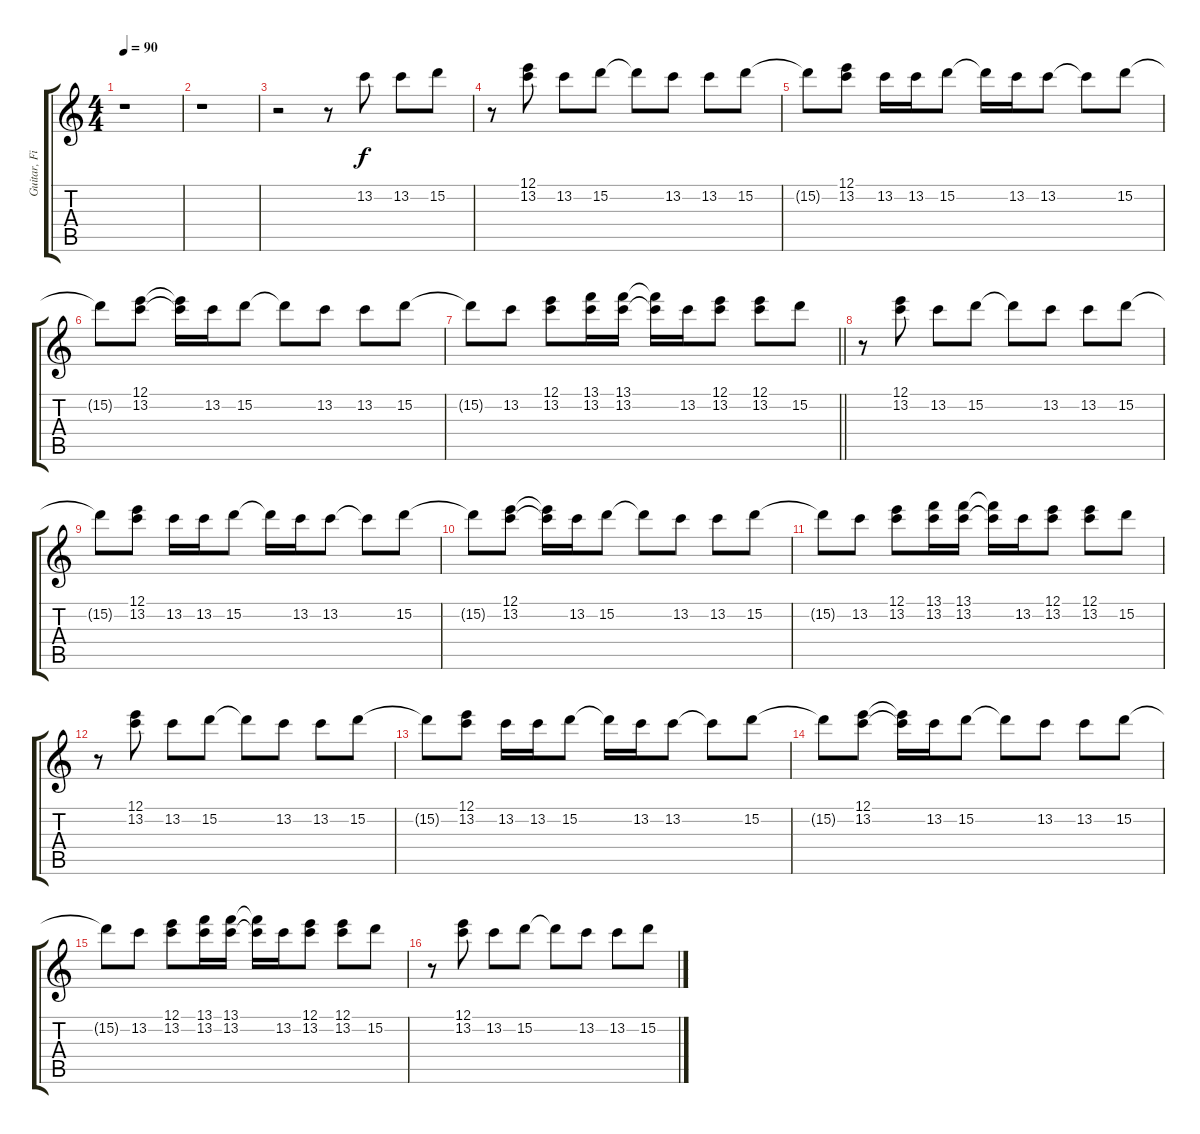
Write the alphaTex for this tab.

\track ("Guitar, Fills" "Guitar, Fi") {instrument electricguitarjazz}
\staff {score tabs}
\tuning (E4 B3 G3 D3 A2 E2) {hide}
\ts (4 4)
\tempo 90
\clef g2
\ks c
r.1{dy f} |
r.1 |
r.2 r.8 13.2.8 13.2.8 15.2.8 |
r.8 (12.1 13.2).8 13.2.8 15.2.8 15.2{t}.8 13.2.8 13.2.8 15.2.8 |
15.2{t}.8 (12.1 13.2).8 13.2.16 13.2.16 15.2.8 15.2{t}.16 13.2.16 13.2.8 13.2{t}.8 15.2.8 |
15.2{t}.8 (12.1 13.2).8 (12.1{t} 13.2{t}).16 13.2.16 15.2.8 15.2{t}.8 13.2.8 13.2.8 15.2.8 |
\barLineRight lightlight
15.2{t}.8 13.2.8 (12.1 13.2).8 (13.1 13.2).16 (13.1 13.2).16 (13.1{t} 13.2{t}).16 13.2.16 (12.1 13.2).8 (12.1 13.2).8 15.2.8 |
r.8 (12.1 13.2).8 13.2.8 15.2.8 15.2{t}.8 13.2.8 13.2.8 15.2.8 |
15.2{t}.8 (12.1 13.2).8 13.2.16 13.2.16 15.2.8 15.2{t}.16 13.2.16 13.2.8 13.2{t}.8 15.2.8 |
15.2{t}.8 (12.1 13.2).8 (12.1{t} 13.2{t}).16 13.2.16 15.2.8 15.2{t}.8 13.2.8 13.2.8 15.2.8 |
15.2{t}.8 13.2.8 (12.1 13.2).8 (13.1 13.2).16 (13.1 13.2).16 (13.1{t} 13.2{t}).16 13.2.16 (12.1 13.2).8 (12.1 13.2).8 15.2.8 |
r.8 (12.1 13.2).8 13.2.8 15.2.8 15.2{t}.8 13.2.8 13.2.8 15.2.8 |
15.2{t}.8 (12.1 13.2).8 13.2.16 13.2.16 15.2.8 15.2{t}.16 13.2.16 13.2.8 13.2{t}.8 15.2.8 |
15.2{t}.8 (12.1 13.2).8 (12.1{t} 13.2{t}).16 13.2.16 15.2.8 15.2{t}.8 13.2.8 13.2.8 15.2.8 |
15.2{t}.8 13.2.8 (12.1 13.2).8 (13.1 13.2).16 (13.1 13.2).16 (13.1{t} 13.2{t}).16 13.2.16 (12.1 13.2).8 (12.1 13.2).8 15.2.8 |
r.8 (12.1 13.2).8 13.2.8 15.2.8 15.2{t}.8 13.2.8 13.2.8 15.2.8
